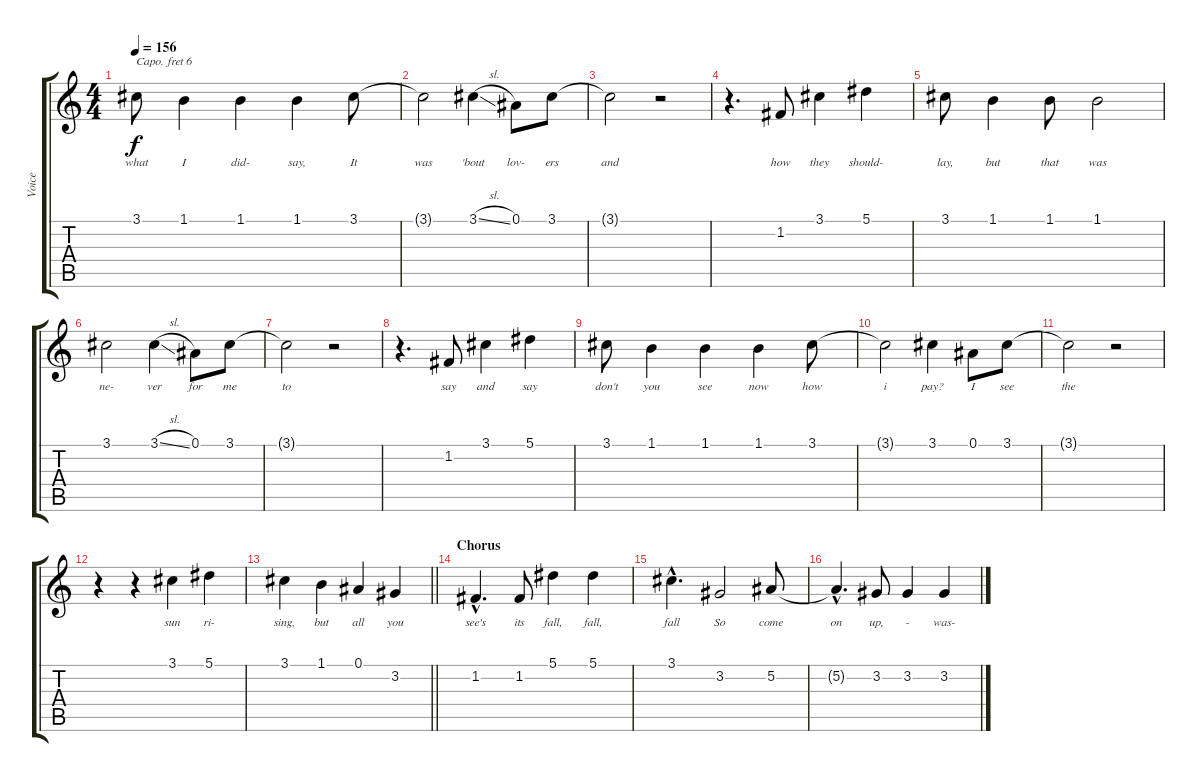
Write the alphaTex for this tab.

\track ("Voice" "Voice") {instrument flute}
\staff {score tabs}
\capo 6
\tuning (E4 B3 G3 D3 A2 E2) {hide}
\ts (4 4)
\tempo 156
\clef g2
\ks c
3.1{t}.8{lyrics (0 "what") lyrics (1 "") lyrics (2 "") lyrics (3 "") lyrics (4 "") dy f} 1.1.4{lyrics (0 "I") lyrics (1 "") lyrics (2 "") lyrics (3 "") lyrics (4 "")} 1.1.4{lyrics (0 "did-") lyrics (1 "") lyrics (2 "") lyrics (3 "") lyrics (4 "")} 1.1.4{lyrics (0 "say,") lyrics (1 "") lyrics (2 "") lyrics (3 "") lyrics (4 "")} 3.1.8{lyrics (0 "It") lyrics (1 "") lyrics (2 "") lyrics (3 "") lyrics (4 "")} |
3.1{t}.2{lyrics (0 "was") lyrics (1 "") lyrics (2 "") lyrics (3 "") lyrics (4 "")} 3.1{sl}.4{lyrics (0 "'bout") lyrics (1 "") lyrics (2 "") lyrics (3 "") lyrics (4 "")} 0.1.8{lyrics (0 "lov-") lyrics (1 "") lyrics (2 "") lyrics (3 "") lyrics (4 "")} 3.1.8{lyrics (0 "ers") lyrics (1 "") lyrics (2 "") lyrics (3 "") lyrics (4 "")} |
3.1{t}.2{lyrics (0 "and") lyrics (1 "") lyrics (2 "") lyrics (3 "") lyrics (4 "")} r.2 |
r.4{d} 1.2.8{lyrics (0 "how") lyrics (1 "") lyrics (2 "") lyrics (3 "") lyrics (4 "")} 3.1.4{lyrics (0 "they") lyrics (1 "") lyrics (2 "") lyrics (3 "") lyrics (4 "")} 5.1.4{lyrics (0 "should-") lyrics (1 "") lyrics (2 "") lyrics (3 "") lyrics (4 "")} |
3.1.8{lyrics (0 "lay,") lyrics (1 "") lyrics (2 "") lyrics (3 "") lyrics (4 "")} 1.1.4{lyrics (0 "but") lyrics (1 "") lyrics (2 "") lyrics (3 "") lyrics (4 "")} 1.1.8{lyrics (0 "that") lyrics (1 "") lyrics (2 "") lyrics (3 "") lyrics (4 "")} 1.1.2{lyrics (0 "was") lyrics (1 "") lyrics (2 "") lyrics (3 "") lyrics (4 "")} |
3.1.2{lyrics (0 "ne-") lyrics (1 "") lyrics (2 "") lyrics (3 "") lyrics (4 "")} 3.1{sl}.4{lyrics (0 "ver") lyrics (1 "") lyrics (2 "") lyrics (3 "") lyrics (4 "")} 0.1.8{lyrics (0 "for") lyrics (1 "") lyrics (2 "") lyrics (3 "") lyrics (4 "")} 3.1.8{lyrics (0 "me") lyrics (1 "") lyrics (2 "") lyrics (3 "") lyrics (4 "")} |
3.1{t}.2{lyrics (0 "to") lyrics (1 "") lyrics (2 "") lyrics (3 "") lyrics (4 "")} r.2 |
r.4{d} 1.2.8{lyrics (0 "say") lyrics (1 "") lyrics (2 "") lyrics (3 "") lyrics (4 "")} 3.1.4{lyrics (0 "and") lyrics (1 "") lyrics (2 "") lyrics (3 "") lyrics (4 "")} 5.1.4{lyrics (0 "say") lyrics (1 "") lyrics (2 "") lyrics (3 "") lyrics (4 "")} |
3.1.8{lyrics (0 "don't") lyrics (1 "") lyrics (2 "") lyrics (3 "") lyrics (4 "")} 1.1.4{lyrics (0 "you") lyrics (1 "") lyrics (2 "") lyrics (3 "") lyrics (4 "")} 1.1.4{lyrics (0 "see") lyrics (1 "") lyrics (2 "") lyrics (3 "") lyrics (4 "")} 1.1.4{lyrics (0 "now") lyrics (1 "") lyrics (2 "") lyrics (3 "") lyrics (4 "")} 3.1.8{lyrics (0 "how") lyrics (1 "") lyrics (2 "") lyrics (3 "") lyrics (4 "")} |
3.1{t}.2{lyrics (0 "i") lyrics (1 "") lyrics (2 "") lyrics (3 "") lyrics (4 "")} 3.1.4{lyrics (0 "pay?") lyrics (1 "") lyrics (2 "") lyrics (3 "") lyrics (4 "")} 0.1.8{lyrics (0 "I") lyrics (1 "") lyrics (2 "") lyrics (3 "") lyrics (4 "")} 3.1.8{lyrics (0 "see") lyrics (1 "") lyrics (2 "") lyrics (3 "") lyrics (4 "")} |
3.1{t}.2{lyrics (0 "the") lyrics (1 "") lyrics (2 "") lyrics (3 "") lyrics (4 "")} r.2 |
r.4 r.4 3.1.4{lyrics (0 "sun") lyrics (1 "") lyrics (2 "") lyrics (3 "") lyrics (4 "")} 5.1.4{lyrics (0 "ri-") lyrics (1 "") lyrics (2 "") lyrics (3 "") lyrics (4 "")} |
\barLineRight lightlight
3.1.4{lyrics (0 "sing,") lyrics (1 "") lyrics (2 "") lyrics (3 "") lyrics (4 "")} 1.1.4{lyrics (0 "but") lyrics (1 "") lyrics (2 "") lyrics (3 "") lyrics (4 "")} 0.1.4{lyrics (0 "all") lyrics (1 "") lyrics (2 "") lyrics (3 "") lyrics (4 "")} 3.2.4{lyrics (0 "you") lyrics (1 "") lyrics (2 "") lyrics (3 "") lyrics (4 "")} |
\section ("" "Chorus")
1.2{hac}.4{d lyrics (0 "see's") lyrics (1 "") lyrics (2 "") lyrics (3 "") lyrics (4 "")} 1.2.8{lyrics (0 "its") lyrics (1 "") lyrics (2 "") lyrics (3 "") lyrics (4 "")} 5.1.4{lyrics (0 "fall,") lyrics (1 "") lyrics (2 "") lyrics (3 "") lyrics (4 "")} 5.1.4{lyrics (0 "fall,") lyrics (1 "") lyrics (2 "") lyrics (3 "") lyrics (4 "")} |
3.1{hac}.4{d lyrics (0 "fall") lyrics (1 "") lyrics (2 "") lyrics (3 "") lyrics (4 "")} 3.2.2{lyrics (0 "So") lyrics (1 "") lyrics (2 "") lyrics (3 "") lyrics (4 "")} 5.2.8{lyrics (0 "come") lyrics (1 "") lyrics (2 "") lyrics (3 "") lyrics (4 "")} |
5.2{hac t}.4{d lyrics (0 "on") lyrics (1 "") lyrics (2 "") lyrics (3 "") lyrics (4 "")} 3.2.8{lyrics (0 "up,") lyrics (1 "") lyrics (2 "") lyrics (3 "") lyrics (4 "")} 3.2.4{lyrics (0 "-") lyrics (1 "") lyrics (2 "") lyrics (3 "") lyrics (4 "")} 3.2.4{lyrics (0 "was-") lyrics (1 "") lyrics (2 "") lyrics (3 "") lyrics (4 "")}
